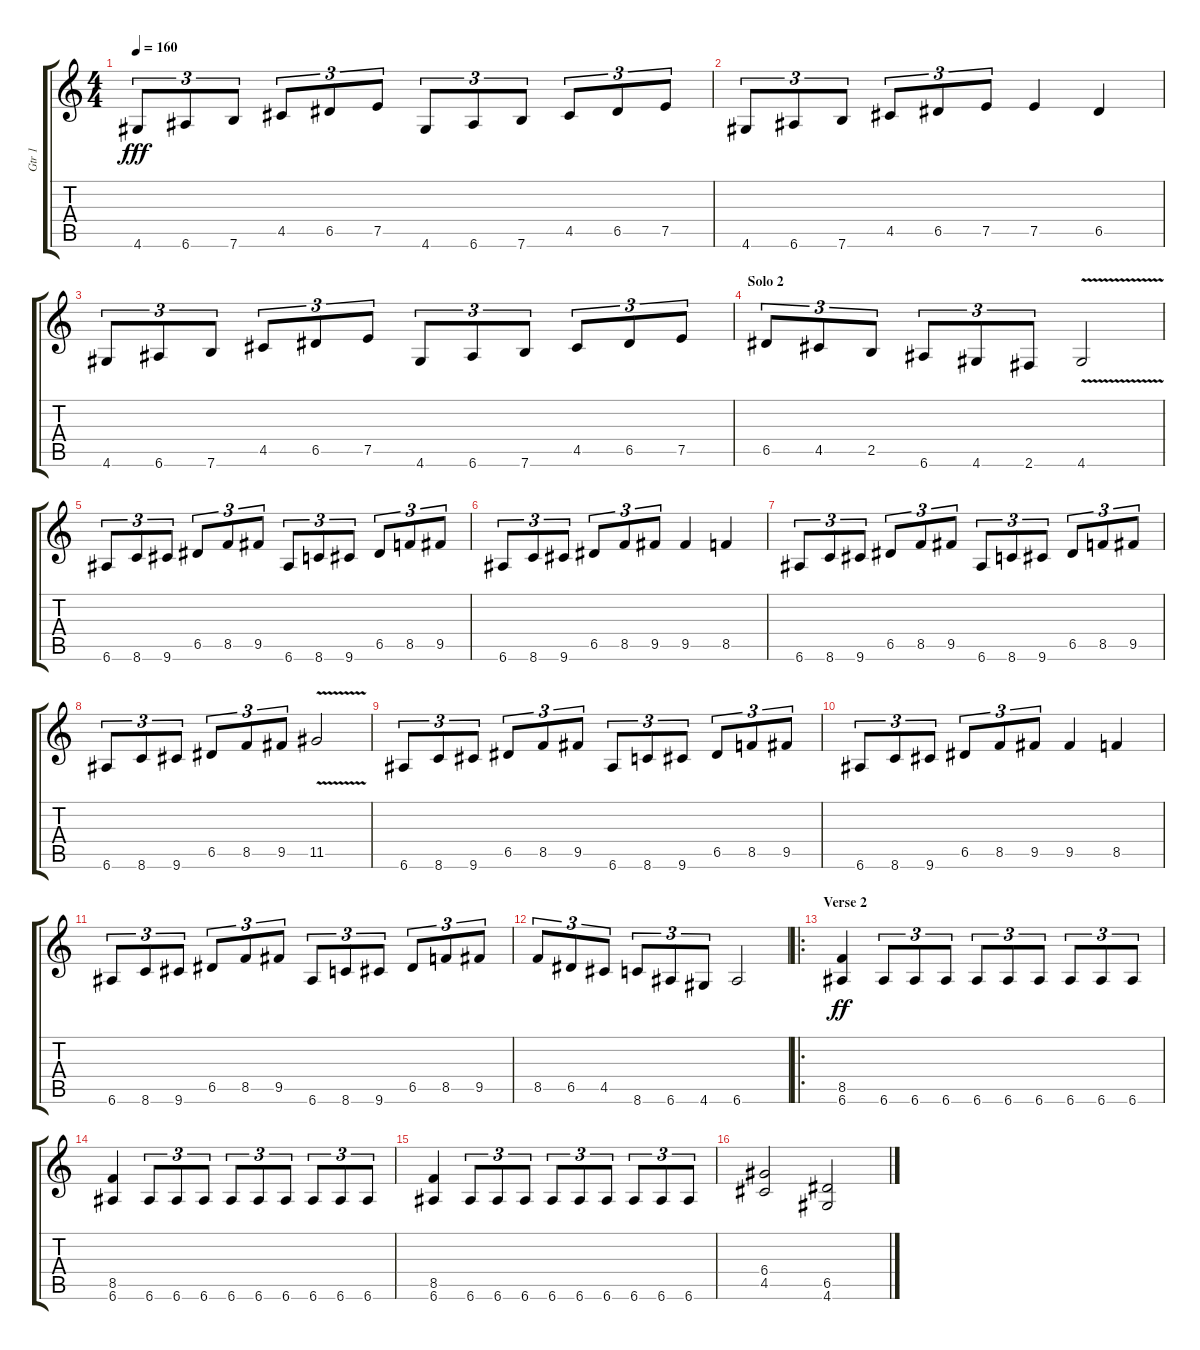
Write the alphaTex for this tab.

\track ("Gtr 1" "Gtr 1") {instrument overdrivenguitar}
\staff {score tabs}
\tuning (E4 B3 G3 D3 A2 E2) {hide}
\ts (4 4)
\tempo 160
\clef g2
\ks c
4.6.8{tu (3 2) dy fff} 6.6.8{tu (3 2)} 7.6.8{tu (3 2)} 4.5.8{tu (3 2)} 6.5.8{tu (3 2)} 7.5.8{tu (3 2)} 4.6.8{tu (3 2)} 6.6.8{tu (3 2)} 7.6.8{tu (3 2)} 4.5.8{tu (3 2)} 6.5.8{tu (3 2)} 7.5.8{tu (3 2)} |
4.6.8{tu (3 2)} 6.6.8{tu (3 2)} 7.6.8{tu (3 2)} 4.5.8{tu (3 2)} 6.5.8{tu (3 2)} 7.5.8{tu (3 2)} 7.5.4 6.5.4 |
4.6.8{tu (3 2)} 6.6.8{tu (3 2)} 7.6.8{tu (3 2)} 4.5.8{tu (3 2)} 6.5.8{tu (3 2)} 7.5.8{tu (3 2)} 4.6.8{tu (3 2)} 6.6.8{tu (3 2)} 7.6.8{tu (3 2)} 4.5.8{tu (3 2)} 6.5.8{tu (3 2)} 7.5.8{tu (3 2)} |
\section ("" "Solo 2")
6.5.8{tu (3 2)} 4.5.8{tu (3 2)} 2.5.8{tu (3 2)} 6.6.8{tu (3 2)} 4.6.8{tu (3 2)} 2.6.8{tu (3 2)} 4.6{v}.2 |
6.6.8{tu (3 2)} 8.6.8{tu (3 2)} 9.6.8{tu (3 2)} 6.5.8{tu (3 2)} 8.5.8{tu (3 2)} 9.5.8{tu (3 2)} 6.6.8{tu (3 2)} 8.6.8{tu (3 2)} 9.6.8{tu (3 2)} 6.5.8{tu (3 2)} 8.5.8{tu (3 2)} 9.5.8{tu (3 2)} |
6.6.8{tu (3 2)} 8.6.8{tu (3 2)} 9.6.8{tu (3 2)} 6.5.8{tu (3 2)} 8.5.8{tu (3 2)} 9.5.8{tu (3 2)} 9.5.4 8.5.4 |
6.6.8{tu (3 2)} 8.6.8{tu (3 2)} 9.6.8{tu (3 2)} 6.5.8{tu (3 2)} 8.5.8{tu (3 2)} 9.5.8{tu (3 2)} 6.6.8{tu (3 2)} 8.6.8{tu (3 2)} 9.6.8{tu (3 2)} 6.5.8{tu (3 2)} 8.5.8{tu (3 2)} 9.5.8{tu (3 2)} |
6.6.8{tu (3 2)} 8.6.8{tu (3 2)} 9.6.8{tu (3 2)} 6.5.8{tu (3 2)} 8.5.8{tu (3 2)} 9.5.8{tu (3 2)} 11.5{v}.2 |
6.6.8{tu (3 2)} 8.6.8{tu (3 2)} 9.6.8{tu (3 2)} 6.5.8{tu (3 2)} 8.5.8{tu (3 2)} 9.5.8{tu (3 2)} 6.6.8{tu (3 2)} 8.6.8{tu (3 2)} 9.6.8{tu (3 2)} 6.5.8{tu (3 2)} 8.5.8{tu (3 2)} 9.5.8{tu (3 2)} |
6.6.8{tu (3 2)} 8.6.8{tu (3 2)} 9.6.8{tu (3 2)} 6.5.8{tu (3 2)} 8.5.8{tu (3 2)} 9.5.8{tu (3 2)} 9.5.4 8.5.4 |
6.6.8{tu (3 2)} 8.6.8{tu (3 2)} 9.6.8{tu (3 2)} 6.5.8{tu (3 2)} 8.5.8{tu (3 2)} 9.5.8{tu (3 2)} 6.6.8{tu (3 2)} 8.6.8{tu (3 2)} 9.6.8{tu (3 2)} 6.5.8{tu (3 2)} 8.5.8{tu (3 2)} 9.5.8{tu (3 2)} |
8.5.8{tu (3 2)} 6.5.8{tu (3 2)} 4.5.8{tu (3 2)} 8.6.8{tu (3 2)} 6.6.8{tu (3 2)} 4.6.8{tu (3 2)} 6.6.2 |
\ro
\section ("" "Verse 2")
(8.5 6.6).4{dy ff} 6.6.8{tu (3 2)} 6.6.8{tu (3 2)} 6.6.8{tu (3 2)} 6.6.8{tu (3 2)} 6.6.8{tu (3 2)} 6.6.8{tu (3 2)} 6.6.8{tu (3 2)} 6.6.8{tu (3 2)} 6.6.8{tu (3 2)} |
(8.5 6.6).4 6.6.8{tu (3 2)} 6.6.8{tu (3 2)} 6.6.8{tu (3 2)} 6.6.8{tu (3 2)} 6.6.8{tu (3 2)} 6.6.8{tu (3 2)} 6.6.8{tu (3 2)} 6.6.8{tu (3 2)} 6.6.8{tu (3 2)} |
(8.5 6.6).4 6.6.8{tu (3 2)} 6.6.8{tu (3 2)} 6.6.8{tu (3 2)} 6.6.8{tu (3 2)} 6.6.8{tu (3 2)} 6.6.8{tu (3 2)} 6.6.8{tu (3 2)} 6.6.8{tu (3 2)} 6.6.8{tu (3 2)} |
(6.4 4.5).2 (6.5 4.6).2
